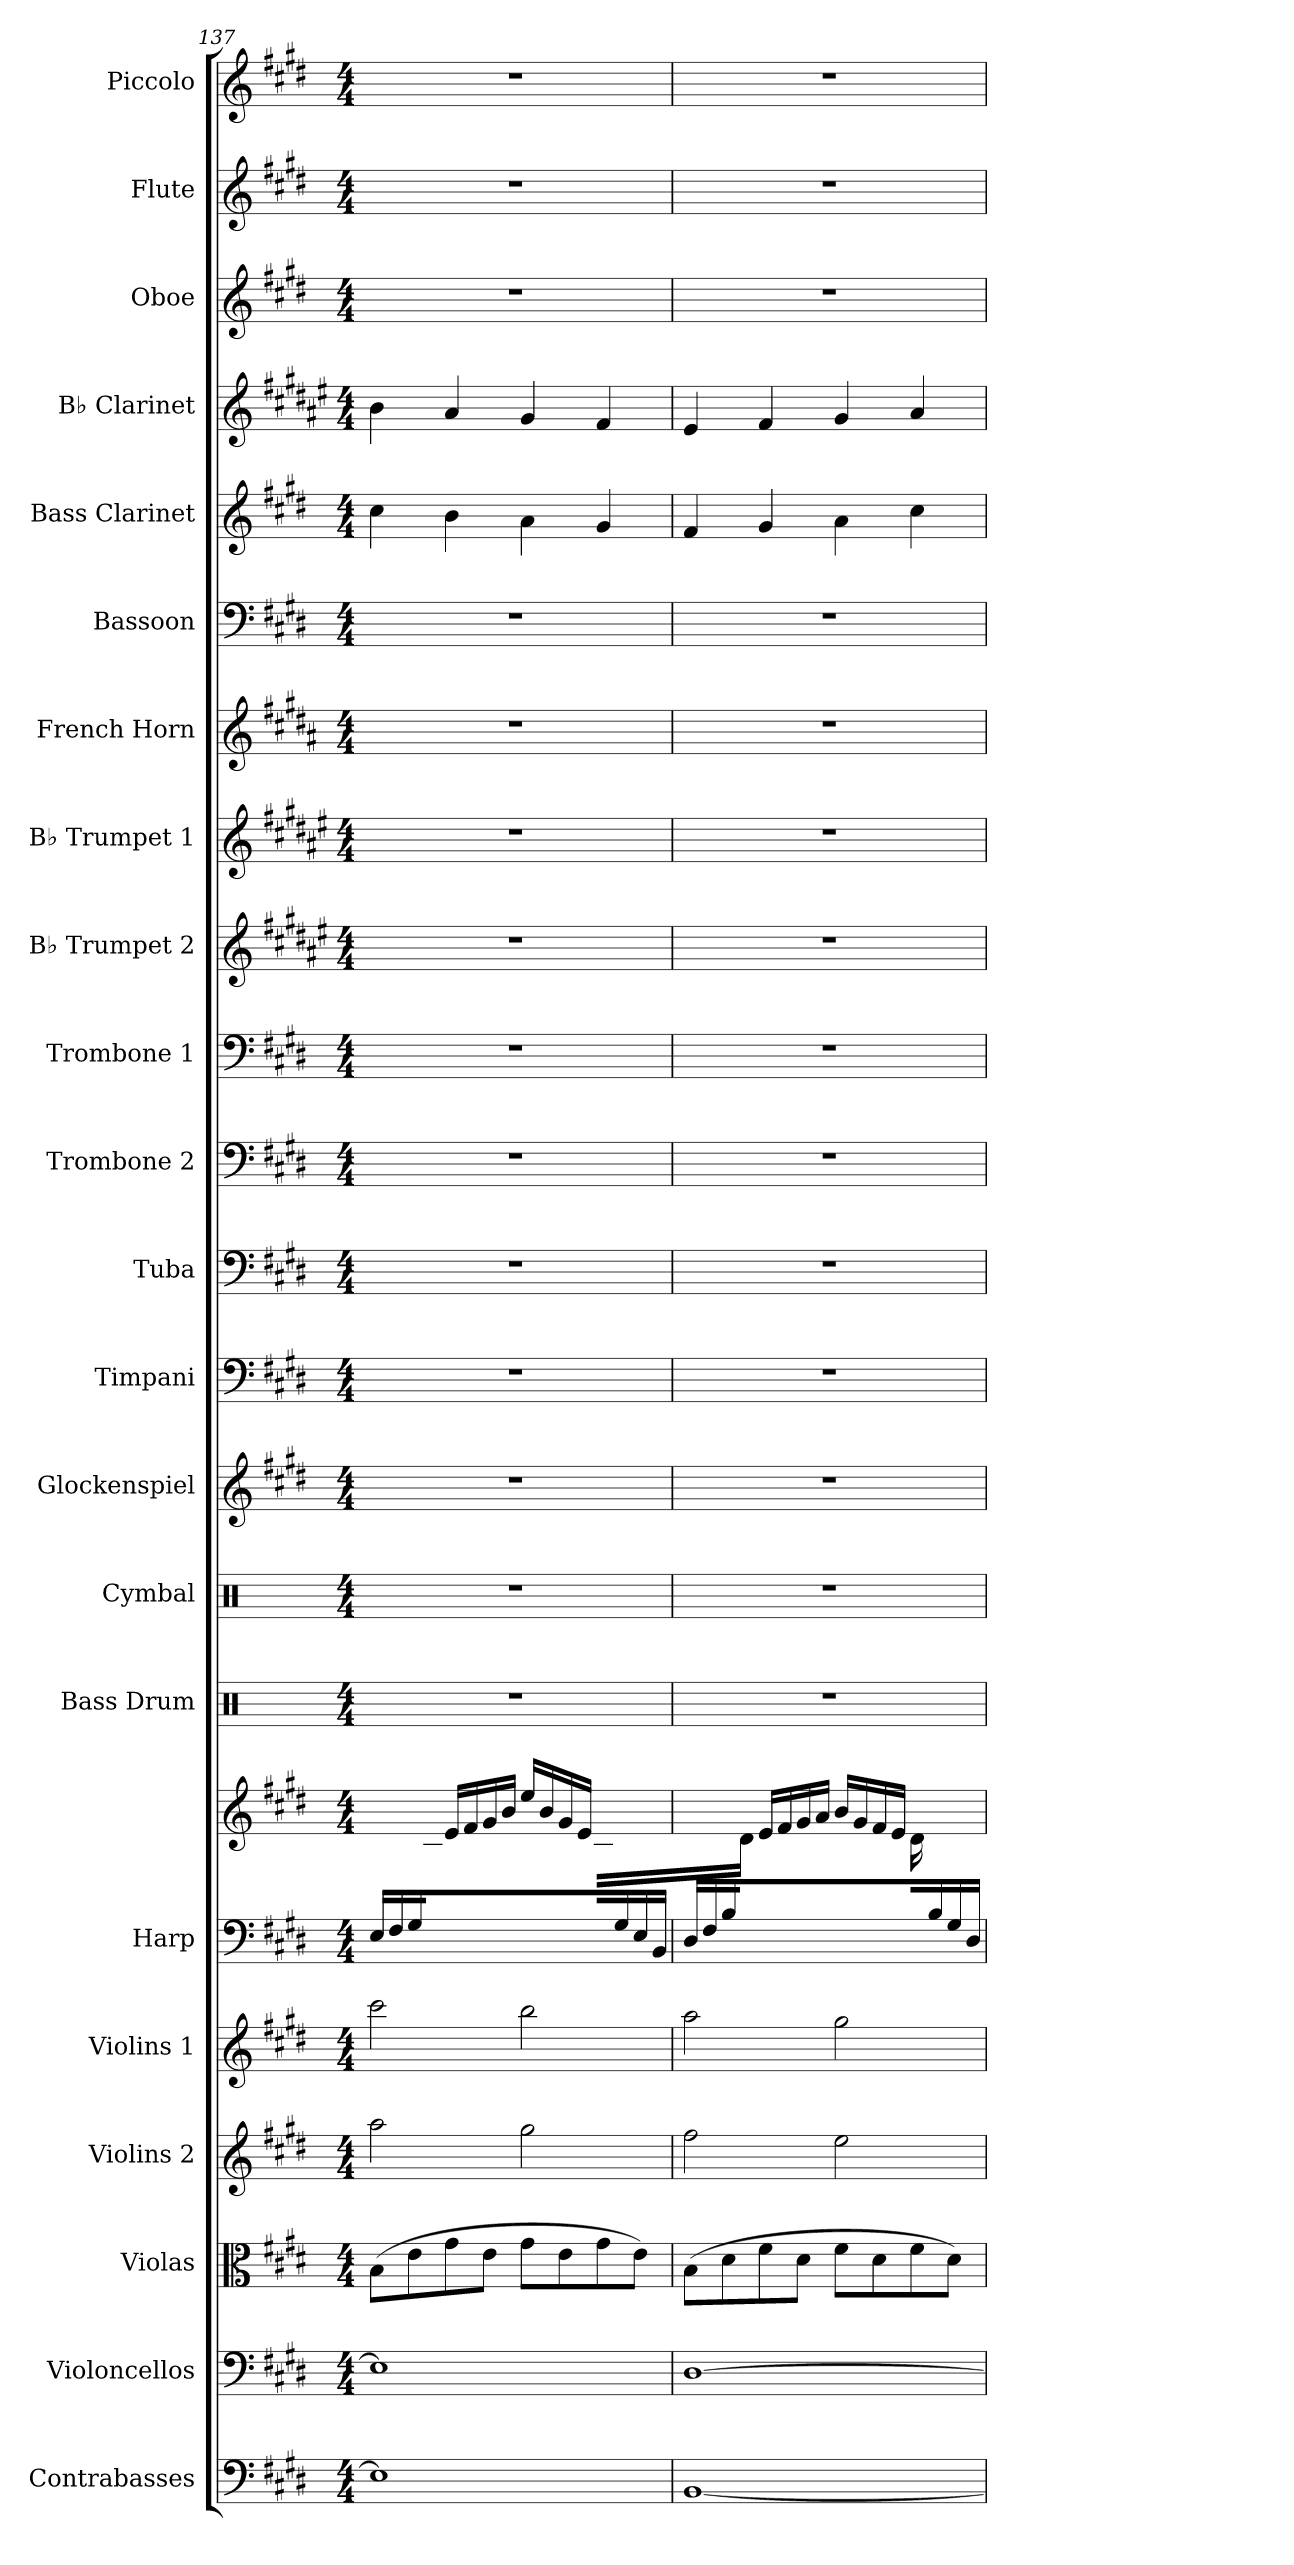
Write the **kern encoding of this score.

**kern	**kern	**kern	**kern	**kern	**kern	**kern	**kern	**kern	**kern	**kern	**kern	**kern	**kern	**kern	**kern	**kern	**kern	**kern	**kern	**kern	**kern	**kern
*part22	*part21	*part20	*part19	*part18	*part17	*part17	*part16	*part15	*part14	*part13	*part12	*part11	*part10	*part9	*part8	*part7	*part6	*part5	*part4	*part3	*part2	*part1
*staff23	*staff22	*staff21	*staff20	*staff19	*staff18	*staff17	*staff16	*staff15	*staff14	*staff13	*staff12	*staff11	*staff10	*staff9	*staff8	*staff7	*staff6	*staff5	*staff4	*staff3	*staff2	*staff1
*I"Contrabasses	*I"Violoncellos	*I"Violas	*I"Violins 2	*I"Violins 1	*I"Harp	*	*I"Bass Drum	*I"Cymbal	*I"Glockenspiel	*I"Timpani	*I"Tuba	*I"Trombone 2	*I"Trombone 1	*I"B♭ Trumpet 2	*I"B♭ Trumpet 1	*I"French Horn	*I"Bassoon	*I"Bass Clarinet	*I"B♭ Clarinet	*I"Oboe	*I"Flute	*I"Piccolo
*I'Cbs.	*I'Vcs.	*I'Vlas.	*I'Vlns. 2	*I'Vlns. 1	*I'Hrp.	*	*I'B. Dr.	*I'Cym.	*I'Glock.	*I'Timp.	*I'Tba.	*I'Tbn. 2	*I'Tbn. 1	*I'B♭ Tpt. 2	*I'B♭ Tpt. 1	*I'F Hn.	*I'Bsn.	*I'B. Cl.	*I'B♭ Cl.	*I'Ob.	*I'Fl.	*I'Picc.
*clefF4	*clefF4	*clefC3	*clefG2	*clefG2	*clefF4	*clefG2	*clefX	*clefX	*clefG2	*clefF4	*clefF4	*clefF4	*clefF4	*clefG2	*clefG2	*clefG2	*clefF4	*clefG2	*clefG2	*clefG2	*clefG2	*clefG2
*ITrd7c12	*	*	*	*	*	*	*	*	*ITrd-14c-24	*	*	*	*	*ITrd1c2	*ITrd1c2	*ITrd4c7	*	*ITrd8c14	*ITrd1c2	*	*	*ITrd-7c-12
*k[f#c#g#d#]	*k[f#c#g#d#]	*k[f#c#g#d#]	*k[f#c#g#d#]	*k[f#c#g#d#]	*k[f#c#g#d#]	*k[f#c#g#d#]	*k[]	*k[]	*k[f#c#g#d#]	*k[f#c#g#d#]	*k[f#c#g#d#]	*k[f#c#g#d#]	*k[f#c#g#d#]	*k[f#c#g#d#]	*k[f#c#g#d#]	*k[f#c#g#d#]	*k[f#c#g#d#]	*k[f#c#g#d#]	*k[f#c#g#d#]	*k[f#c#g#d#]	*k[f#c#g#d#]	*k[f#c#g#d#]
*M4/4	*M4/4	*M4/4	*M4/4	*M4/4	*M4/4	*M4/4	*M4/4	*M4/4	*M4/4	*M4/4	*M4/4	*M4/4	*M4/4	*M4/4	*M4/4	*M4/4	*M4/4	*M4/4	*M4/4	*M4/4	*M4/4	*M4/4
=137	=137	=137	=137	=137	=137	=137	=137	=137	=137	=137	=137	=137	=137	=137	=137	=137	=137	=137	=137	=137	=137	=137
*	*	*	*	*	*	*^	*	*	*	*	*	*	*	*	*	*	*	*	*	*	*	*
1EE]	1E]	(>8B\L	2aa\	2ccc#\	16E/LL	4ryy	8.ryy	1r	1r	1r	1r	1r	1r	1r	1r	1r	1r	1r	4c#\	4a\	1r	1r	1r
.	.	.	.	.	16F#/	.	.	.	.	.	.	.	.	.	.	.	.	.	.	.	.	.	.
.	.	8e\	.	.	16G#/	.	.	.	.	.	.	.	.	.	.	.	.	.	.	.	.	.	.
.	.	.	.	.	16ryy	.	16B\JJ	.	.	.	.	.	.	.	.	.	.	.	.	.	.	.	.
.	.	8g#\	.	.	4ryy	16e/LL	2ryy	.	.	.	.	.	.	.	.	.	.	.	4B\	4g#/	.	.	.
.	.	.	.	.	.	16f#/	.	.	.	.	.	.	.	.	.	.	.	.	.	.	.	.	.
.	.	8e\J	.	.	.	16g#/	.	.	.	.	.	.	.	.	.	.	.	.	.	.	.	.	.
.	.	.	.	.	.	16b/JJ	.	.	.	.	.	.	.	.	.	.	.	.	.	.	.	.	.
.	.	8g#\L	2gg#\	2bb\	4ryy	16ee/LL	.	.	.	.	.	.	.	.	.	.	.	.	4A\	4f#/	.	.	.
.	.	.	.	.	.	16b/	.	.	.	.	.	.	.	.	.	.	.	.	.	.	.	.	.
.	.	8e\	.	.	.	16g#/	.	.	.	.	.	.	.	.	.	.	.	.	.	.	.	.	.
.	.	.	.	.	.	16e/JJ	.	.	.	.	.	.	.	.	.	.	.	.	.	.	.	.	.
.	.	8g#\	.	.	16ryy	4ryy	16B\LL	.	.	.	.	.	.	.	.	.	.	.	4G#/	4e/	.	.	.
.	.	.	.	.	16G#/	.	8.ryy	.	.	.	.	.	.	.	.	.	.	.	.	.	.	.	.
.	.	8e\J)	.	.	16E/	.	.	.	.	.	.	.	.	.	.	.	.	.	.	.	.	.	.
.	.	.	.	.	16BB/JJ	.	.	.	.	.	.	.	.	.	.	.	.	.	.	.	.	.	.
=138	=138	=138	=138	=138	=138	=138	=138	=138	=138	=138	=138	=138	=138	=138	=138	=138	=138	=138	=138	=138	=138	=138	=138
[1BBB	[1D#	(>8B\L	2ff#\	2aa\	16D#/LL	4ryy	8.ryy	1r	1r	1r	1r	1r	1r	1r	1r	1r	1r	1r	4F#/	4d#/	1r	1r	1r
.	.	.	.	.	16F#/	.	.	.	.	.	.	.	.	.	.	.	.	.	.	.	.	.	.
.	.	8d#\	.	.	16B/	.	.	.	.	.	.	.	.	.	.	.	.	.	.	.	.	.	.
.	.	.	.	.	16ryy	.	16d#\JJ	.	.	.	.	.	.	.	.	.	.	.	.	.	.	.	.
.	.	8f#\	.	.	4ryy	16e/LL	2ryy	.	.	.	.	.	.	.	.	.	.	.	4G#/	4e/	.	.	.
.	.	.	.	.	.	16f#/	.	.	.	.	.	.	.	.	.	.	.	.	.	.	.	.	.
.	.	8d#\J	.	.	.	16g#/	.	.	.	.	.	.	.	.	.	.	.	.	.	.	.	.	.
.	.	.	.	.	.	16a/JJ	.	.	.	.	.	.	.	.	.	.	.	.	.	.	.	.	.
.	.	8f#\L	2ee\	2gg#\	4ryy	16b/LL	.	.	.	.	.	.	.	.	.	.	.	.	4A\	4f#/	.	.	.
.	.	.	.	.	.	16g#/	.	.	.	.	.	.	.	.	.	.	.	.	.	.	.	.	.
.	.	8d#\	.	.	.	16f#/	.	.	.	.	.	.	.	.	.	.	.	.	.	.	.	.	.
.	.	.	.	.	.	16e/JJ	.	.	.	.	.	.	.	.	.	.	.	.	.	.	.	.	.
.	.	8f#\	.	.	16ryy	4ryy	16d#\LL	.	.	.	.	.	.	.	.	.	.	.	4c#\	4g#/	.	.	.
.	.	.	.	.	16B/	.	8.ryy	.	.	.	.	.	.	.	.	.	.	.	.	.	.	.	.
.	.	8d#\J)	.	.	16G#/	.	.	.	.	.	.	.	.	.	.	.	.	.	.	.	.	.	.
.	.	.	.	.	16D#/JJ	.	.	.	.	.	.	.	.	.	.	.	.	.	.	.	.	.	.
*	*	*	*	*	*	*v	*v	*	*	*	*	*	*	*	*	*	*	*	*	*	*	*	*
=	=	=	=	=	=	=	=	=	=	=	=	=	=	=	=	=	=	=	=	=	=	=
*-	*-	*-	*-	*-	*-	*-	*-	*-	*-	*-	*-	*-	*-	*-	*-	*-	*-	*-	*-	*-	*-	*-
